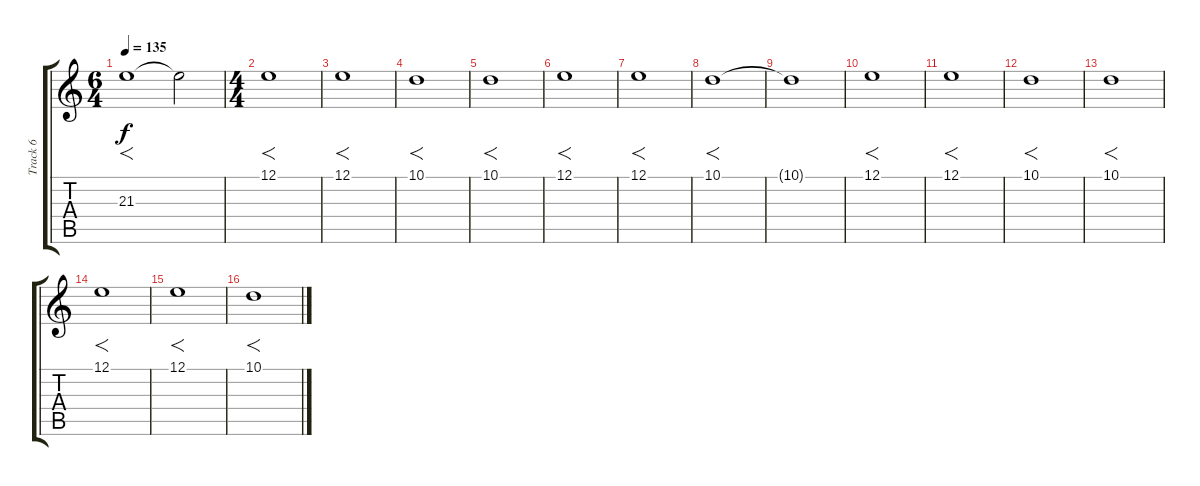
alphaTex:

\track ("Track 6" "Track 6") {instrument flute}
\staff {score tabs}
\tuning (E4 B3 G3 D3 A2 E2) {hide}
\ts (6 4)
\tempo 135
\clef g2
\ks c
21.3.1{f dy f} 21.3{t}.2 |
\ts (4 4)
12.1.1{f} |
12.1.1{f} |
10.1.1{f} |
10.1.1{f} |
12.1.1{f} |
12.1.1{f} |
10.1.1{f} |
10.1{t}.1 |
12.1.1{f} |
12.1.1{f} |
10.1.1{f} |
10.1.1{f} |
12.1.1{f} |
12.1.1{f} |
10.1.1{f}
